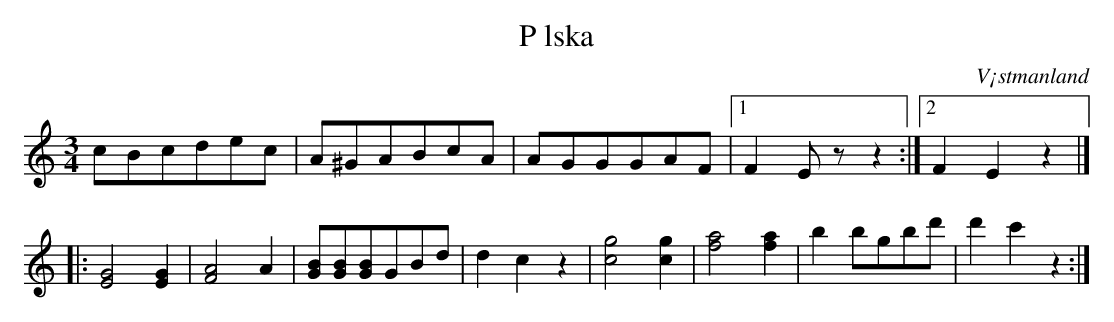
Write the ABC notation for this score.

X:1
T:P lska
O:V¡stmanland
M:3/4
L:1/8
K:C
cBcdec | A^GABcA | AGGGAF |1 F2Ez z2 :|2 F2E2 z2 |]
|: [GE]4 [GE]2 | [AF]4 A2 | [BG][BG][BG]GBd | d2 c2 z2 | [gc]4 [gc]2 | [af]4 [af]2 | b2 bgbd' | d'2 c'2  z2 :|
